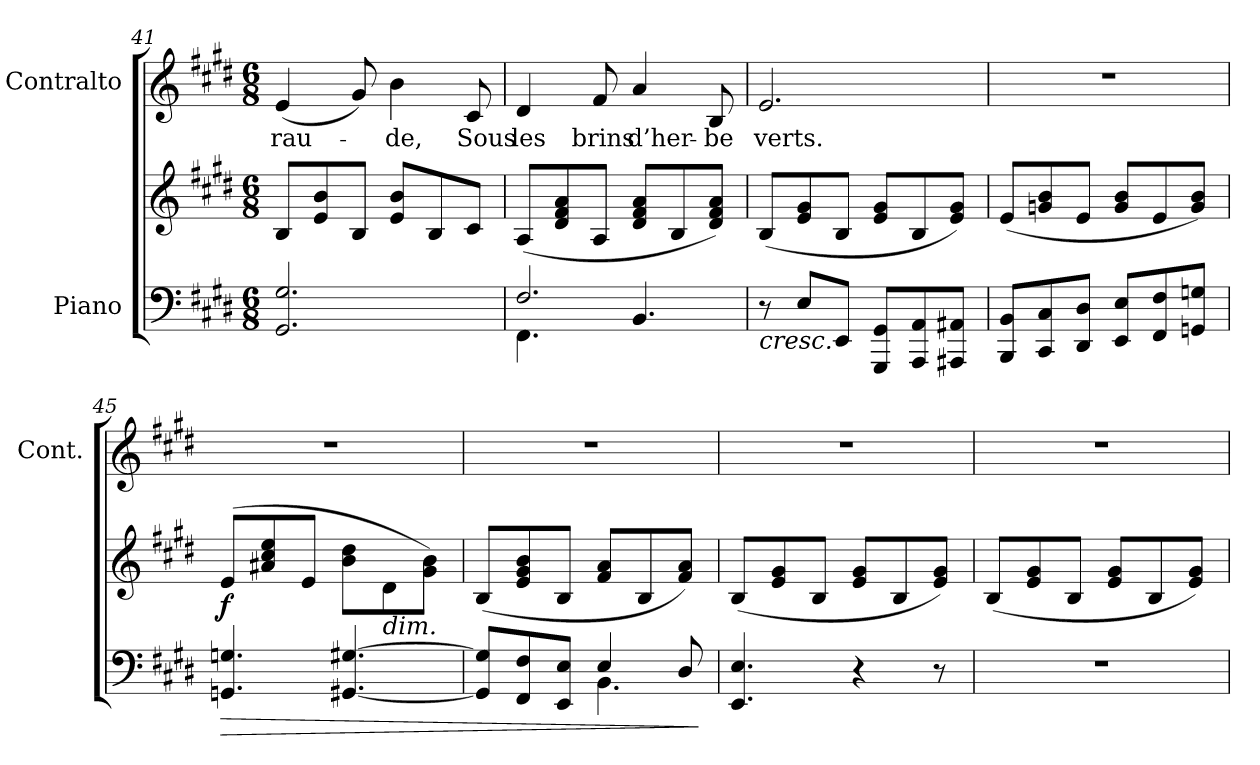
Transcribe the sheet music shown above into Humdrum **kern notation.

**kern	**kern	**dynam	**kern	**text
*part2	*part2	*part2	*part1	*part1
*staff3	*staff2	*staff2/3	*staff1	*staff1
*I"Piano	*	*	*I"Contralto	*
*	*	*	*I'Cont.	*
*clefF4	*clefG2	*	*clefG2	*
*k[f#c#g#d#]	*k[f#c#g#d#]	*	*k[f#c#g#d#]	*
*E:	*E:	*	*E:	*
*M6/8	*M6/8	*	*M6/8	*
=41	=41	=41	=41	=41
!	!	!	!	!LO:LY:b:color=#000000
2.GG#i/ 2.G#i	8Bi/L	.	(4ei/	-rau-
.	8ei/ 8bi/	.	.	.
.	8Bi/J	.	8g#i/)	.
!	!	!	!	!LO:LY:b:color=#000000
.	8ei/ 8bi/L	.	4bi\	-de,
.	8Bi/	.	.	.
!	!	!	!	!LO:LY:b:color=#000000
.	8c#i/J	.	8c#i/	Sous
=42	=42	=42	=42	=42
*^	*	*	*	*
!	!	!	!	!	!LO:LY:b:color=#000000
2.F#i/	4.FF#i\	(8Ai/L	.	4d#i/	les
.	.	8d#i/ 8f#i/ 8ai/	.	.	.
!	!	!	!	!	!LO:LY:b:color=#000000
.	.	8Ai/J	.	8f#i/	brins
!	!	!	!	!	!LO:LY:b:color=#000000
.	4.BBi/	8d#i/ 8f#i/ 8ai/L	.	4ai/	d’her-
.	.	8Bi/	.	.	.
!	!	!	!	!	!LO:LY:b:color=#000000
.	.	8d#i/ 8f#i/ 8ai/J)	.	8Bi/	-be
*v	*v	*	*	*	*
!!LO:LB:g=z
=43	=43	=43	=43	=43
!	!	!LO:HP:b=2	!	!
!	!	!	!	!LO:LY:b:color=#000000
8r	(8Bi/L	<	2.ei/	verts.
8Ei/L	8ei/ 8g#i/	.	.	.
8EEi/J	8Bi/J	.	.	.
8GGG#i/ 8GG#i/L	8ei/ 8g#i/L	.	.	.
8AAAi/ 8AAi/	8Bi/	.	.	.
8AAA#Xi/ 8AA#Xi/J	8ei/ 8g#i/J)	.	.	.
=44	=44	=44	=44	=44
!	!	!	!LO:N:vis=1	!
8BBBi/ 8BBi/L	(8ei/L	.	2.r	.
8CC#i/ 8C#i/	8gni/ 8bi/	.	.	.
8DD#i/ 8D#i/J	8ei/J	.	.	.
8EEi/ 8Ei/L	8gi/ 8bi/L	.	.	.
8FF#i/ 8F#i/	8ei/	.	.	.
8GGni/ 8Gni/J	8gi/ 8bi/J)	.	.	.
=45	=45	=45	=45	=45
!	!	!LO:HP:b=2	!LO:N:vis=1	!
4.GGni/ 4.Gni	(8ei/L	> f	2.r	.
.	8a#Xi/ 8cc#i/ 8eei/	.	.	.
.	8ei/J	.	.	.
[<4.GG#Xi/ [>4.G#Xi	8bi\ 8dd#i\L	.	.	.
!	!LO:TX:b:i:t=dim.	!	!	!
.	8d#i\	.	.	.
.	8g#i\ 8bi\J)	.	.	.
.	.	[	.	.
=46	=46	=46	=46	=46
*^	*	*	*	*
!	!	!	!	!LO:N:vis=1	!
8GG#i]/ 8G#i]/L	4.ryy	(8Bi/L	.	2.r	.
8FF#i/ 8F#i/	.	8ei/ 8g#i/ 8bi/	.	.	.
8EEi/ 8Ei/J	.	8Bi/J	.	.	.
4Ei/	4.BBi\	8f#i/ 8ai/L	.	.	.
.	.	8Bi/	.	.	.
8D#i/	.	8f#i/ 8ai/J)	.	.	.
*v	*v	*	*	*	*
.	.	]	.	.
!!LO:LB:g=z
=47	=47	=47	=47	=47
!	!	!	!LO:N:vis=1	!
4.EEi/ 4.Ei	(8Bi/L	.	2.r	.
.	8ei/ 8g#i/	.	.	.
.	8Bi/J	.	.	.
4r	8ei/ 8g#i/L	.	.	.
.	8Bi/	.	.	.
8r	8ei/ 8g#i/J)	.	.	.
=48	=48	=48	=48	=48
!LO:N:vis=1	!	!	!LO:N:vis=1	!
2.r	(8Bi/L	.	2.r	.
.	8ei/ 8g#i/	.	.	.
.	8Bi/J	.	.	.
.	8ei/ 8g#i/L	.	.	.
.	8Bi/	.	.	.
.	8ei/ 8g#i/J)	.	.	.
=	=	=	=	=
*-	*-	*-	*-	*-
